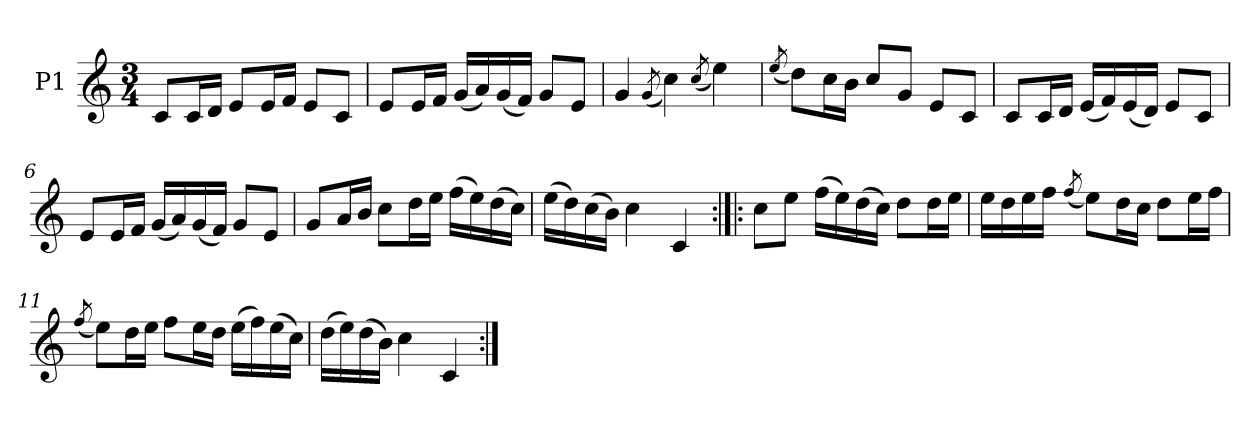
**kern
*part1
*staff1
*I"P1
!!LO:PB:g=z
*clefG2
*k[]
*C:
*M3/4
=1
8ci/L
16ci/L
16di/JJ
8ei/L
16ei/L
16fi/JJ
8ei/L
8ci/J
=2
8ei/L
16ei/L
16fi/JJ
(16gi/LL
16ai/)
(16gi/
16fi/JJ)
8gi/L
8ei/J
=3
4gi/
(8qgi/
4cci\)
(8qcci/
4eei\)
=4
(8qeei/
8ddi\L)
16cci\L
16bi\JJ
8cci/L
8gi/J
8ei/L
8ci/J
!!LO:LB:g=z
=5
8ci/L
16ci/L
16di/JJ
(16ei/LL
16fi/)
(16ei/
16di/JJ)
8ei/L
8ci/J
=6
8ei/L
16ei/L
16fi/JJ
(16gi/LL
16ai/)
(16gi/
16fi/JJ)
8gi/L
8ei/J
=7
8gi/L
16ai/L
16bi/JJ
8cci\L
16ddi\L
16eei\JJ
(16ffi\LL
16eei\)
(16ddi\
16cci\JJ)
=8
(16eei\LL
16ddi\)
(16cci\
16bi\JJ)
4cci\
4ci/
!!LO:LB:g=z
=9:|!|:
8cci\L
8eei\J
(16ffi\LL
16eei\)
(16ddi\
16cci\JJ)
8ddi\L
16ddi\L
16eei\JJ
=10
16eei\LL
16ddi\
16eei\
16ffi\JJ
(8qffi/
8eei\L)
16ddi\L
16cci\JJ
8ddi\L
16eei\L
16ffi\JJ
=11
(8qffi/
8eei\L)
16ddi\L
16eei\JJ
8ffi\L
16eei\L
16ddi\JJ
(16eei\LL
16ffi\)
(16eei\
16cci\JJ)
=12
(16ddi\LL
16eei\)
(16ddi\
16bi\JJ)
4cci\
4ci/
=:|!
*-
